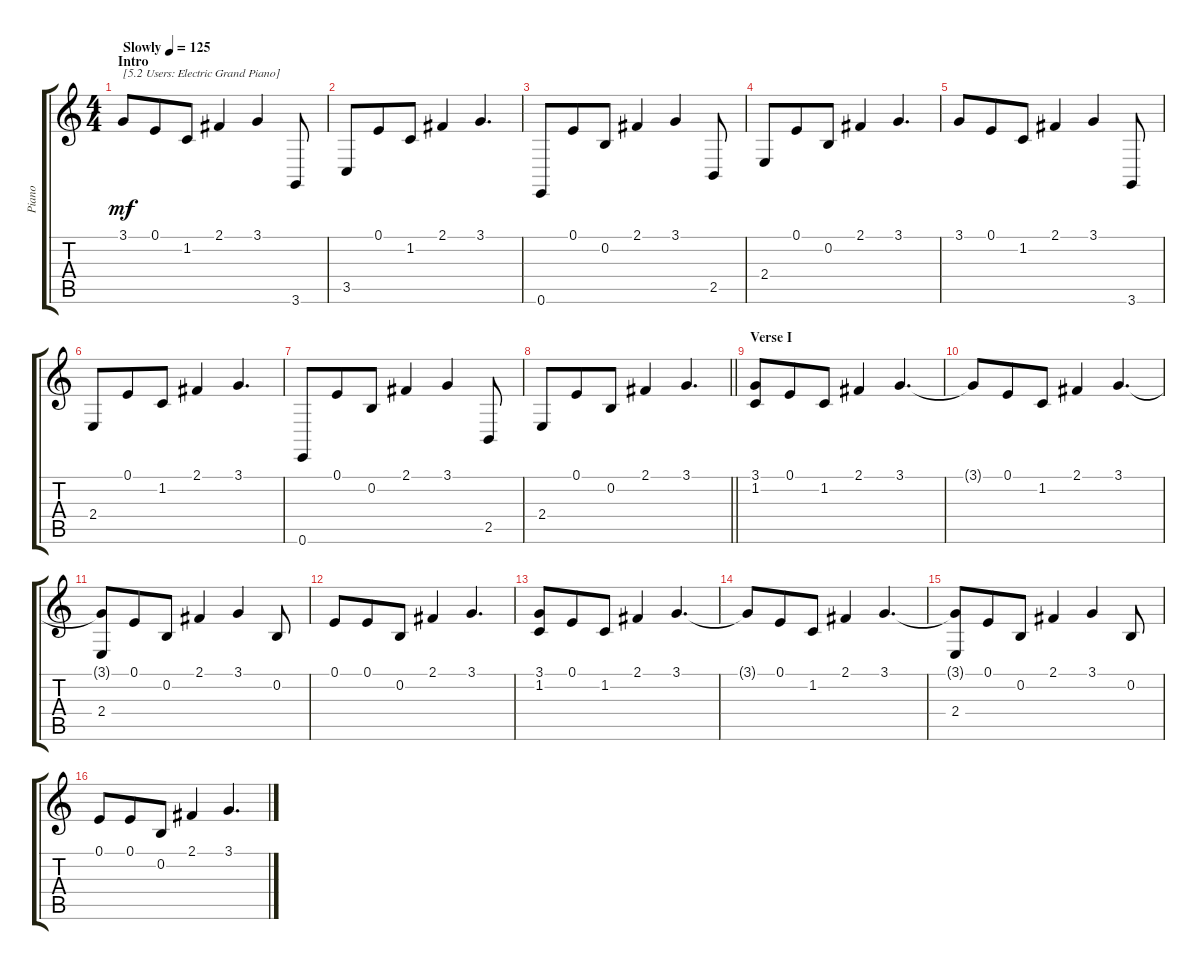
\track ("Piano" "Piano") {instrument electricgrandpiano}
\staff {score tabs}
\tuning (E4 B3 G3 D3 A2 E2) {hide}
\ts (4 4)
\section ("" "Intro")
\tempo (125 "Slowly")
\clef g2
\ks c
3.1.8{txt "[5.2 Users: Electric Grand Piano]" dy mf instrument electricgrandpiano} 0.1.8{beam merge} 1.2.8 2.1.4 3.1.4 3.6.8 |
3.5.8 0.1.8{beam merge} 1.2.8 2.1.4 3.1.4{d} |
0.6.8 0.1.8{beam merge} 0.2.8 2.1.4 3.1.4 2.5.8 |
2.4.8 0.1.8{beam merge} 0.2.8 2.1.4 3.1.4{d} |
3.1.8 0.1.8{beam merge} 1.2.8 2.1.4 3.1.4 3.6.8 |
2.4.8 0.1.8{beam merge} 1.2.8 2.1.4 3.1.4{d} |
0.6.8 0.1.8{beam merge} 0.2.8 2.1.4 3.1.4 2.5.8 |
\barLineRight lightlight
2.4.8 0.1.8{beam merge} 0.2.8 2.1.4 3.1.4{d} |
\section ("" "Verse I")
(3.1 1.2).8 0.1.8{beam merge} 1.2.8 2.1.4 3.1.4{d} |
3.1{t}.8 0.1.8{beam merge} 1.2.8 2.1.4 3.1.4{d} |
(3.1{t} 2.4).8 0.1.8{beam merge} 0.2.8 2.1.4 3.1.4 0.2.8 |
0.1.8 0.1.8{beam merge} 0.2.8 2.1.4 3.1.4{d} |
(3.1 1.2).8 0.1.8{beam merge} 1.2.8 2.1.4 3.1.4{d} |
3.1{t}.8 0.1.8{beam merge} 1.2.8 2.1.4 3.1.4{d} |
(3.1{t} 2.4).8 0.1.8{beam merge} 0.2.8 2.1.4 3.1.4 0.2.8 |
0.1.8 0.1.8{beam merge} 0.2.8 2.1.4 3.1.4{d}
